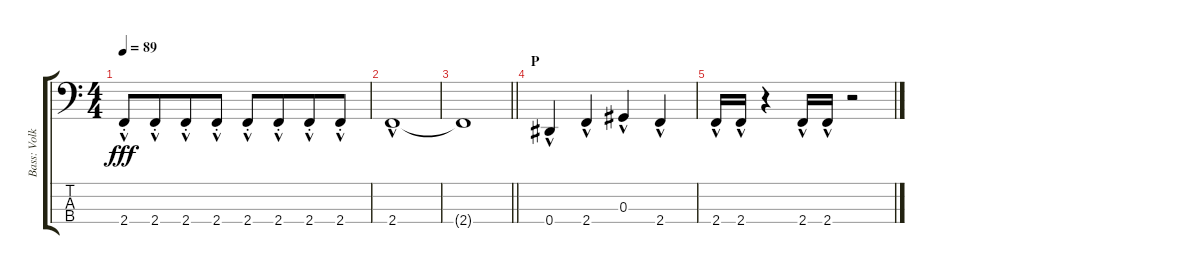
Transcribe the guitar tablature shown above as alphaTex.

\track ("Bass: Volker" "Bass: Volk") {instrument electricbassfinger}
\staff {score tabs}
\tuning (Gb2 Db2 Ab1 Eb1) {hide}
\ts (4 4)
\tempo 89
\clef f4
\ks c
2.4{hac st}.8{dy fff} 2.4{hac st}.8{beam merge} 2.4{hac st}.8 2.4{hac st}.8 2.4{hac st}.8 2.4{hac st}.8{beam merge} 2.4{hac st}.8 2.4{hac st}.8 |
2.4{hac}.1 |
\barLineRight lightlight
2.4{t}.1 |
\section ("" "P")
0.4{hac}.4 2.4{hac}.4 0.3{hac}.4 2.4{hac}.4 |
2.4{hac}.16 2.4{hac}.16 r.4 2.4{hac}.16 2.4{hac}.16 r.2
